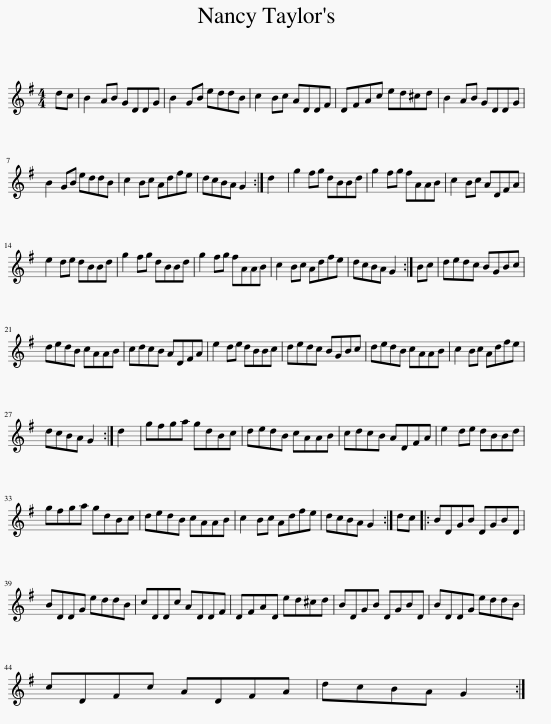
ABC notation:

X:1
L:1/8
M:4/4
I:linebreak $
K:G
V:1 treble
V:1
 dc | B2 AB GDDG | B2 GB eddB | c2 Bc ADDF | DFAc ed^cd | %5
 B2 AB GDDG |$ B2 GB eddB | c2 Bc Adfe | dcBA G2 :| d2 | %10
 g2 fg dBBd | g2 fg fAAB | c2 Bc ADFA |$ e2 de dBBd | g2 fg dBBd | %15
 g2 fg fAAB | c2 Bc Adfe | dcBA G2 :| Bc | dedc BGBc |$ %20
 dedB cAAB | cdcB ADFA | e2 de dBBc | dedc BGBc | dedB cAAB | %25
 c2 Bc Adfe |$ dcBA G2 :| d2 | gfga gdBc | dedB cAAB | %30
 cdcB ADFA | e2 de dBBd |$ gfga gdBc | dedB cAAB | c2 Bc Adfe | %35
 dcBA G2 :| dc |: BDGB DGBD |$ BDDG eddB | cDDc ADDF | %40
 DFAD ed^cd | BDGB DGBD | BDDG eddB |$ cDFc ADFA | dcBA G2 :| %45
